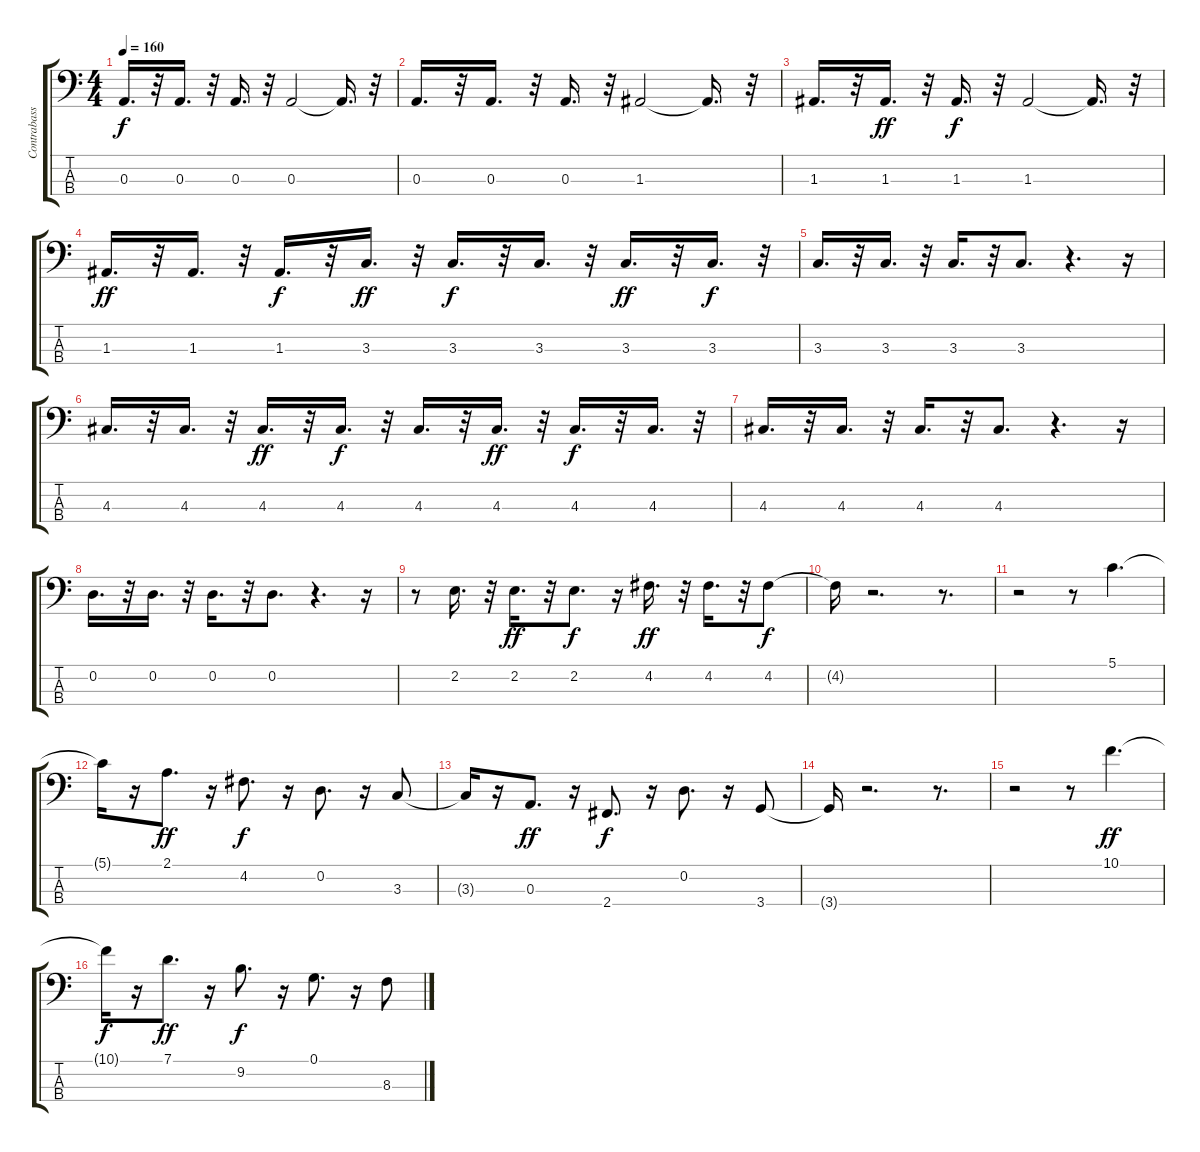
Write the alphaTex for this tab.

\track ("Contrabass" "Contrabass") {instrument contrabass}
\staff {score tabs}
\tuning (G2 D2 A1 E1) {hide}
\ts (4 4)
\tempo 160
\clef f4
\ks c
0.3.16{d dy f} r.32 0.3.16{d} r.32 0.3.16{d} r.32 0.3.2 0.3{t}.16{d} r.32 |
0.3.16{d} r.32 0.3.16{d} r.32 0.3.16{d} r.32 1.3.2 1.3{t}.16{d} r.32 |
1.3.16{d} r.32 1.3.16{d dy ff} r.32 1.3.16{d dy f} r.32 1.3.2 1.3{t}.16{d} r.32 |
1.3.16{d dy ff} r.32 1.3.16{d} r.32 1.3.16{d dy f} r.32 3.3.16{d dy ff} r.32 3.3.16{d dy f} r.32 3.3.16{d} r.32 3.3.16{d dy ff} r.32 3.3.16{d dy f} r.32 |
3.3.16{d} r.32 3.3.16{d} r.32 3.3.16{d} r.32 3.3.8{d} r.4{d} r.16 |
4.3.16{d} r.32 4.3.16{d} r.32 4.3.16{d dy ff} r.32 4.3.16{d dy f} r.32 4.3.16{d} r.32 4.3.16{d dy ff} r.32 4.3.16{d dy f} r.32 4.3.16{d} r.32 |
4.3.16{d} r.32 4.3.16{d} r.32 4.3.16{d} r.32 4.3.8{d} r.4{d} r.16 |
0.2.16{d} r.32 0.2.16{d} r.32 0.2.16{d} r.32 0.2.8{d} r.4{d} r.16 |
r.8 2.2.16{d} r.32 2.2.16{d dy ff} r.32 2.2.8{d dy f} r.16 4.2.16{d dy ff} r.32 4.2.16{d} r.32 4.2.8{dy f} |
4.2{t}.16 r.2{d} r.8{d} |
r.2 r.8 5.1.4{d} |
5.1{t}.16 r.16 2.1.8{d dy ff} r.16 4.2.8{d dy f} r.16 0.2.8{d} r.16 3.3.8 |
3.3{t}.16 r.16 0.3.8{d dy ff} r.16 2.4.8{d dy f} r.16 0.2.8{d} r.16 3.4.8 |
3.4{t}.16 r.2{d} r.8{d} |
r.2 r.8 10.1.4{d dy ff} |
10.1{t}.16{dy f} r.16 7.1.8{d dy ff} r.16 9.2.8{d dy f} r.16 0.1.8{d} r.16 8.3.8
